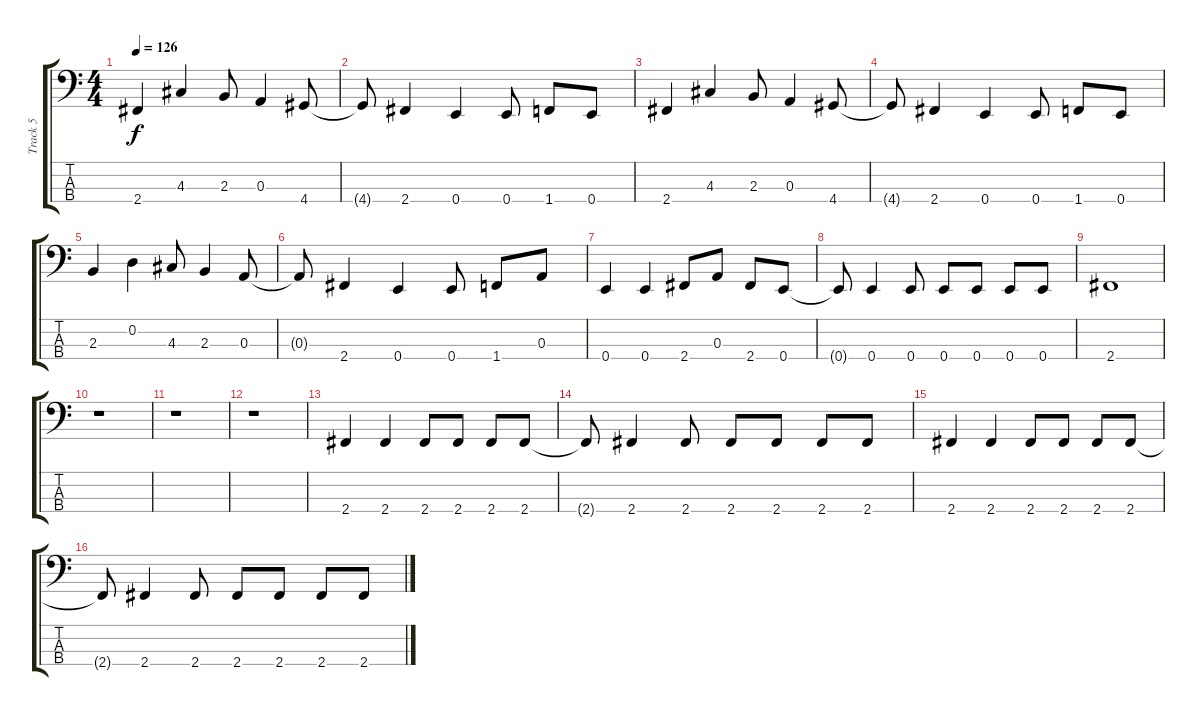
\track ("Track 5" "Track 5") {instrument electricbassfinger}
\staff {score tabs}
\tuning (G2 D2 A1 E1) {hide}
\ts (4 4)
\tempo 126
\clef f4
\ks c
2.4.4{dy f} 4.3.4 2.3.8 0.3.4 4.4.8 |
4.4{t}.8 2.4.4 0.4.4 0.4.8 1.4.8 0.4.8 |
2.4.4 4.3.4 2.3.8 0.3.4 4.4.8 |
4.4{t}.8 2.4.4 0.4.4 0.4.8 1.4.8 0.4.8 |
2.3.4 0.2.4 4.3.8 2.3.4 0.3.8 |
0.3{t}.8 2.4.4 0.4.4 0.4.8 1.4.8 0.3.8 |
0.4.4 0.4.4 2.4.8 0.3.8 2.4.8 0.4.8 |
0.4{t}.8 0.4.4 0.4.8 0.4.8 0.4.8 0.4.8 0.4.8 |
2.4.1 |
r.1 |
r.1 |
r.1 |
2.4.4 2.4.4 2.4.8 2.4.8 2.4.8 2.4.8 |
2.4{t}.8 2.4.4 2.4.8 2.4.8 2.4.8 2.4.8 2.4.8 |
2.4.4 2.4.4 2.4.8 2.4.8 2.4.8 2.4.8 |
2.4{t}.8 2.4.4 2.4.8 2.4.8 2.4.8 2.4.8 2.4.8
